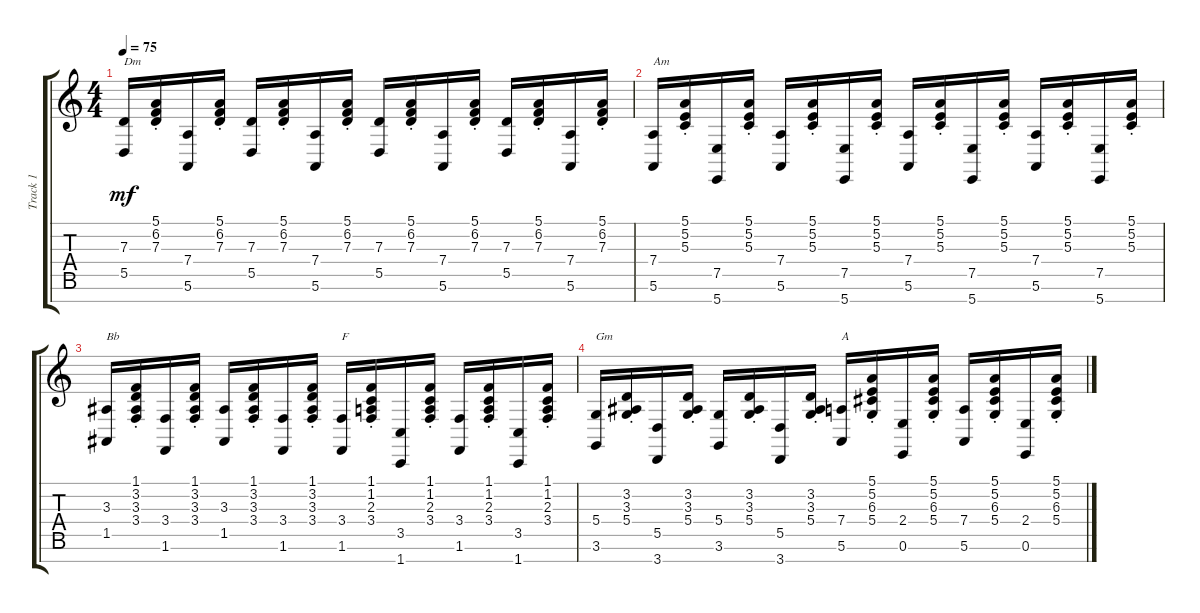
\track ("Track 1" "Track 1") {instrument accordion}
\staff {score tabs}
\tuning (E4 B3 G3 D3 A2 E2 B1) {hide}
\ts (4 4)
\tempo 75
\clef g2
\ks c
(7.3 5.5).16{txt "Dm" dy mf} (5.1{st} 6.2{st} 7.3{st}).16 (7.4 5.6).16 (5.1{st} 6.2{st} 7.3{st}).16 (7.3 5.5).16 (5.1{st} 6.2{st} 7.3{st}).16 (7.4 5.6).16 (5.1{st} 6.2{st} 7.3{st}).16 (7.3 5.5).16 (5.1{st} 6.2{st} 7.3{st}).16 (7.4 5.6).16 (5.1{st} 6.2{st} 7.3{st}).16 (7.3 5.5).16 (5.1{st} 6.2{st} 7.3{st}).16 (7.4 5.6).16 (5.1{st} 6.2{st} 7.3{st}).16 |
(7.4 5.6).16{txt "Am"} (5.1{st} 5.2{st} 5.3{st}).16 (7.5 5.7).16 (5.1{st} 5.2{st} 5.3{st}).16 (7.4 5.6).16 (5.1{st} 5.2{st} 5.3{st}).16 (7.5 5.7).16 (5.1{st} 5.2{st} 5.3{st}).16 (7.4 5.6).16 (5.1{st} 5.2{st} 5.3{st}).16 (7.5 5.7).16 (5.1{st} 5.2{st} 5.3{st}).16 (7.4 5.6).16 (5.1{st} 5.2{st} 5.3{st}).16 (7.5 5.7).16 (5.1{st} 5.2{st} 5.3{st}).16 |
(3.3 1.5).16{txt "Bb"} (1.1{st} 3.2{st} 3.3{st} 3.4{st}).16 (3.4 1.6).16 (1.1{st} 3.2{st} 3.3{st} 3.4{st}).16 (3.3 1.5).16 (1.1{st} 3.2{st} 3.3{st} 3.4{st}).16 (3.4 1.6).16 (1.1{st} 3.2{st} 3.3{st} 3.4{st}).16 (3.4 1.6).16{txt "F"} (1.1{st} 1.2{st} 2.3{st} 3.4{st}).16 (3.5 1.7).16 (1.1{st} 1.2{st} 2.3{st} 3.4{st}).16 (3.4 1.6).16 (1.1{st} 1.2{st} 2.3{st} 3.4{st}).16 (3.5 1.7).16 (1.1{st} 1.2{st} 2.3{st} 3.4{st}).16 |
(5.4 3.6).16{txt "Gm"} (3.2{st} 3.3{st} 5.4{st}).16 (5.5 3.7).16 (3.2{st} 3.3{st} 5.4{st}).16 (5.4 3.6).16 (3.2{st} 3.3{st} 5.4{st}).16 (5.5 3.7).16 (3.2{st} 3.3{st} 5.4{st}).16 (7.4 5.6).16{txt "A"} (5.1{st} 5.2{st} 6.3{st} 5.4{st}).16 (2.4 0.6).16 (5.1{st} 5.2{st} 6.3{st} 5.4{st}).16 (7.4 5.6).16 (5.1{st} 5.2{st} 6.3{st} 5.4{st}).16 (2.4 0.6).16 (5.1{st} 5.2{st} 6.3{st} 5.4{st}).16
